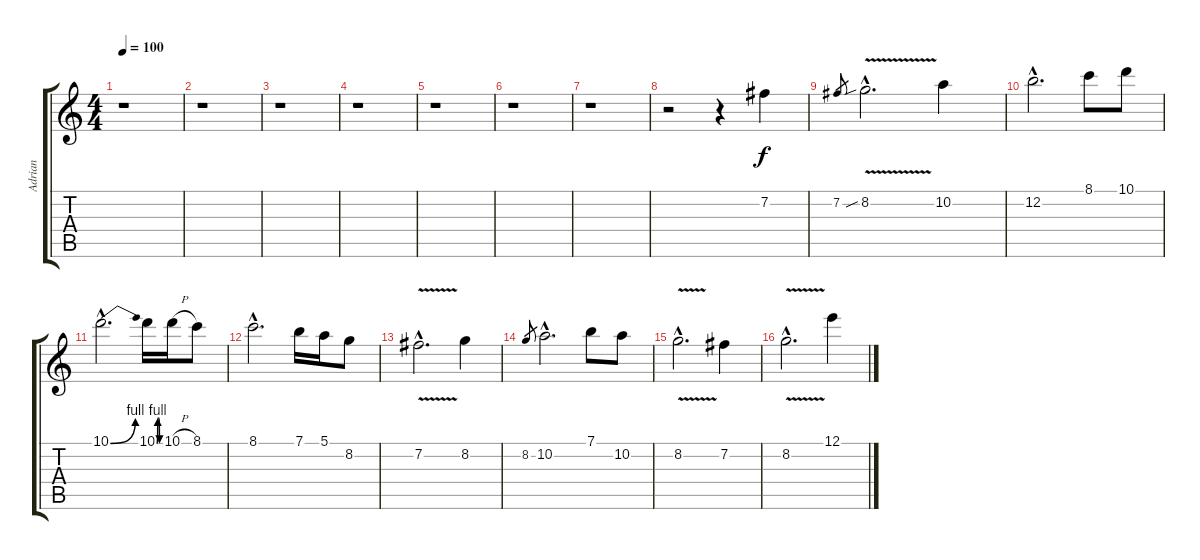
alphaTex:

\track ("Adrian " "Adrian ") {instrument distortionguitar}
\staff {score tabs}
\tuning (E4 B3 G3 D3 A2 E2) {hide}
\ts (4 4)
\tempo 100
\clef g2
\ks c
r.1{dy f instrument distortionguitar} |
r.1 |
r.1 |
r.1 |
r.1 |
r.1 |
r.1 |
r.2 r.4 7.2.4 |
7.2.8{gr} 8.2{v sib hac}.2{d} 10.2.4 |
12.2{hac}.2{d} 8.1.8 10.1.8 |
10.1{be (bend 0 0 60 4) hac}.2{d} 10.1{be (custom 0 0 15 4 30 4 45 0 60 0)}.16 10.1{h}.16 8.1.8 |
8.1{hac}.2{d} 7.1.16 5.1.16 8.2.8 |
7.2{v hac}.2{d} 8.2.4 |
8.2.8{gr} 10.2{hac}.2{d} 7.1.8 10.2.8 |
8.2{v hac}.2{d} 7.2.4 |
8.2{v hac}.2{d} 12.1.4
